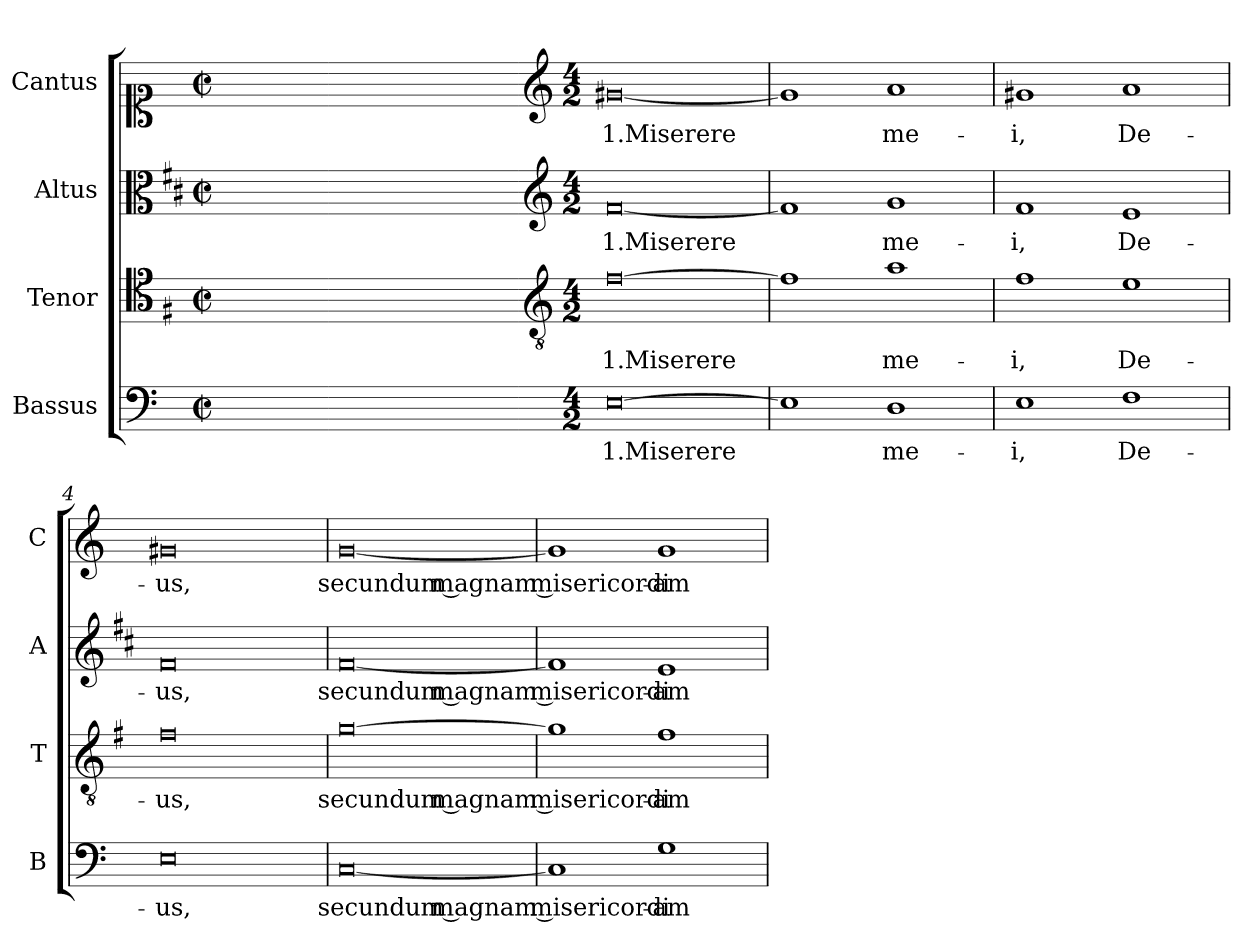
**kern	**text	**kern	**text	**kern	**text	**kern	**text
*part4	*part4	*part3	*part3	*part2	*part2	*part1	*part1
*staff4	*staff4	*staff3	*staff3	*staff2	*staff2	*staff1	*staff1
*I"Bassus	*	*I"Tenor	*	*I"Altus	*	*I"Cantus	*
*I'B	*	*I'T	*	*I'A	*	*I'C	*
*clefF4	*	*clefC4	*	*clefC3	*	*clefC1	*
*	*	*ITrd4c7	*	*ITrd1c2	*	*	*
*k[]	*	*k[]	*	*k[]	*	*k[]	*
*C:	*	*C:	*	*C:	*	*C:	*
*M2/2	*	*M2/2	*	*M2/2	*	*M2/2	*
*met(c|)	*	*met(c|)	*	*met(c|)	*	*met(c|)	*
=	=	=	=	=	=	=	=
1ryy	.	1ryy	.	1ryy	.	1ryy	.
=1X-	=1X-	=1X-	=1X-	=1X-	=1X-	=1X-	=1X-
4ryy	.	4ryy	.	4ryy	.	4ryy	.
4ryy	.	4ryy	.	4ryy	.	4ryy	.
4ryy	.	4ryy	.	4ryy	.	4ryy	.
4ryy	.	4ryy	.	4ryy	.	4ryy	.
=1-	=1-	=1-	=1-	=1-	=1-	=1-	=1-
*	*	*clefGv2	*	*clefG2	*	*clefG2	*
*M4/2	*	*M4/2	*	*M4/2	*	*M4/2	*
!	!LO:LY:b	!	!LO:LY:b	!	!LO:LY:b	!	!LO:LY:b
[0E	1.Miserere	[0B	1.Miserere	[0e	1.Miserere	[0g#X	1.Miserere
=2	=2	=2	=2	=2	=2	=2	=2
1E]	.	1B]	.	1e]	.	1g#]	.
!	!LO:LY:b	!	!LO:LY:b	!	!LO:LY:b	!	!LO:LY:b
1D	me-	1d	me-	1f	me-	1a	me-
=3	=3	=3	=3	=3	=3	=3	=3
!	!LO:LY:b	!	!LO:LY:b	!	!LO:LY:b	!	!LO:LY:b
1E	-i,	1B	-i,	1e	-i,	1g#X	-i,
!	!LO:LY:b	!	!LO:LY:b	!	!LO:LY:b	!	!LO:LY:b
1F	De-	1A	De-	1d	De-	1a	De-
=4	=4	=4	=4	=4	=4	=4	=4
!	!LO:LY:b	!	!LO:LY:b	!	!LO:LY:b	!	!LO:LY:b
0E	-us,	0B	-us,	0e	-us,	0g#X	-us,
!!LO:LB:g=z
=5	=5	=5	=5	=5	=5	=5	=5
!	!LO:LY:b	!	!LO:LY:b	!	!LO:LY:b	!	!LO:LY:b
[0C	secundum magnam misericordi-	[0c	secundum magnam misericordi-	[0e	secundum magnam misericordi-	[0g	secundum magnam misericordi-
=6	=6	=6	=6	=6	=6	=6	=6
1C]	.	1c]	.	1e]	.	1g]	.
!	!LO:LY:b	!	!LO:LY:b	!	!LO:LY:b	!	!LO:LY:b
1G	-am	1B	-am	1d	-am	1g	-am
=	=	=	=	=	=	=	=
*-	*-	*-	*-	*-	*-	*-	*-
